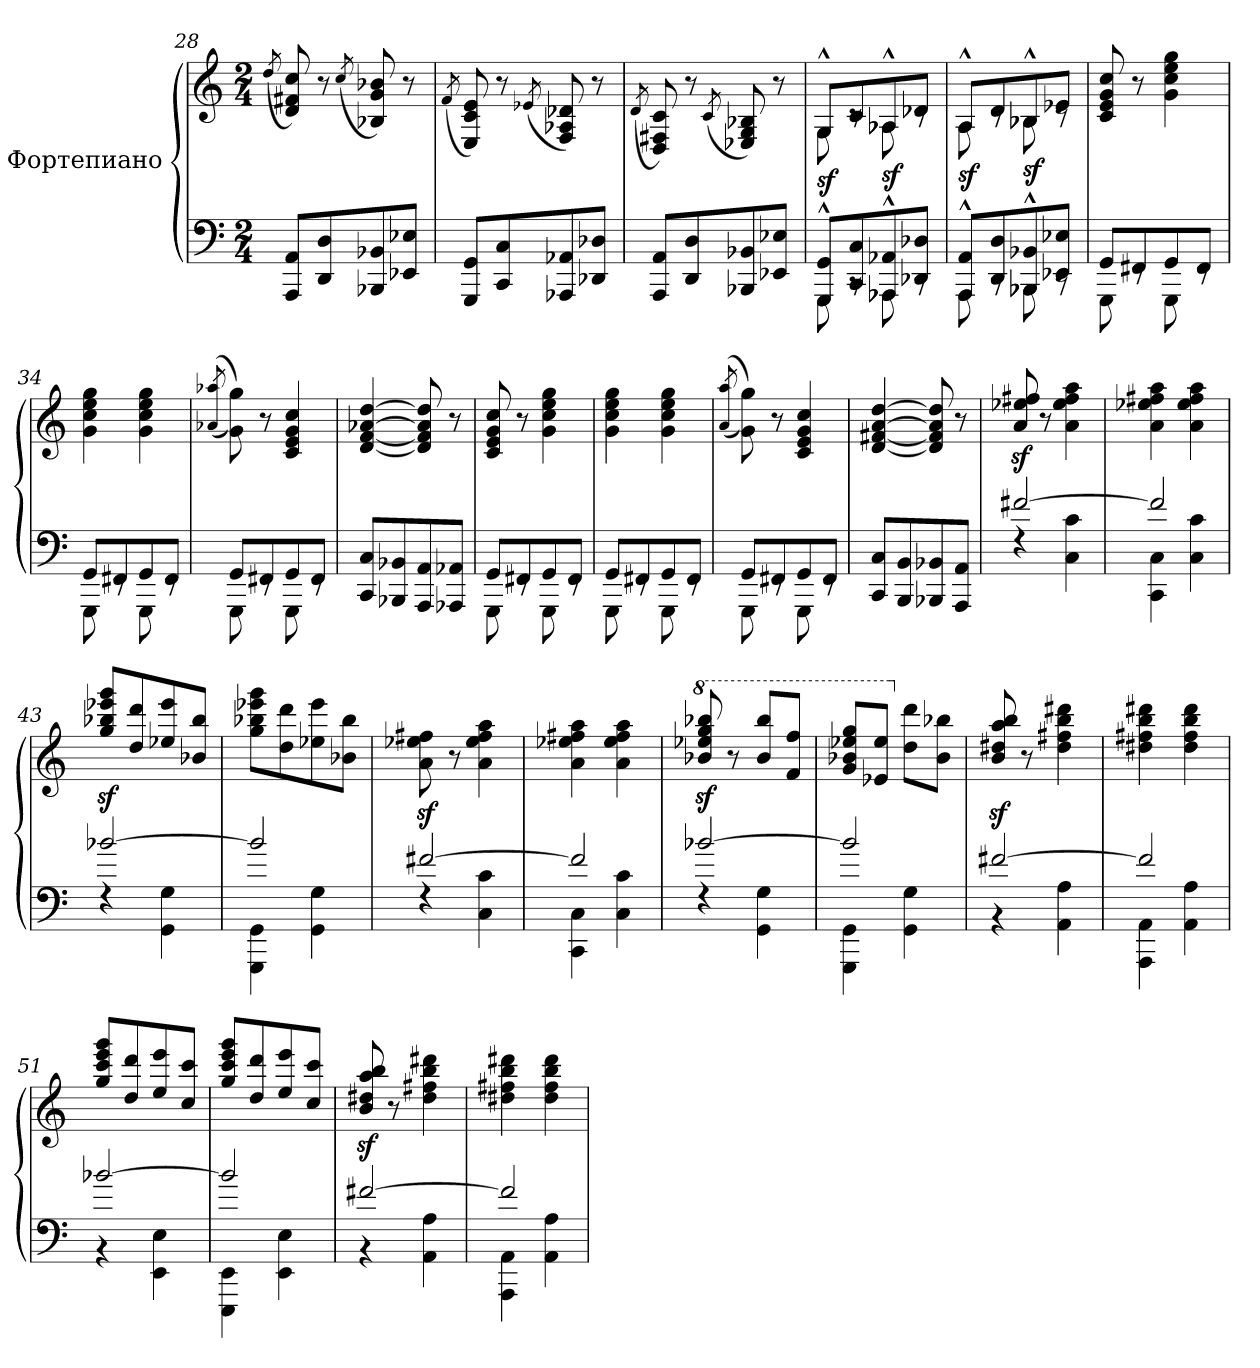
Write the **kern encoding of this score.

**kern	**kern	**dynam
*part1	*part1	*part1
*staff2	*staff1	*staff1/2
*I"Фортепиано	*	*
*clefF4	*clefG2	*
*k[]	*k[]	*
*M2/4	*M2/4	*
=28	=28	=28
.	(>8qdd/	.
8AAA/ 8AA/L	8d/ 8f#X/ 8cc/)	.
8DD/ 8D/	8r	.
.	(>8qcc/	.
8BBB-X/ 8BB-X/	8B-X/ 8g/ 8b-X/)	.
8EE-X/ 8E-X/J	8r	.
!!LO:LB:g=z
=29	=29	=29
.	(>8qf/	.
8GGG/ 8GG/L	8E/ 8c/ 8e/)	.
8CC/ 8C/	8r	.
.	(>8qe-X/	.
8AAA-X/ 8AA-X/	8F/ 8A-X/ 8d-X/)	.
8DD-X/ 8D-X/J	8r	.
=30	=30	=30
.	(>8qd/	.
8AAA/ 8AA/L	8D/ 8F#X/ 8c/)	.
8DD/ 8D/	8r	.
.	(>8qc/	.
8BBB-X/ 8BB-X/	8E-X/ 8G/ 8B-X/)	.
8EE-X/ 8E-X/J	8r	.
=31	=31	=31
*^	*^	*
!	!	!	!	!LO:DY:b
8GGG/^^ 8GG/^^L	8GGG\	8G^^/L	8G\	sf
8CC/ 8C/	8rCC	8c/	8rc	.
!	!	!	!	!LO:DY:b
8AAA-X/^^ 8AA-X/^^	8AAA-\	8A-X^^/	8A-\	sf
8DD-X/ 8D-X/J	8rCC	8d-X/J	8rc	.
=32	=32	=32	=32	=32
!	!	!	!	!LO:DY:b
8AAA/^^ 8AA/^^L	8AAA\	8A^^/L	8A\	sf
8DD/ 8D/	8rCC	8d/	8rc	.
!	!	!	!	!LO:DY:b
8BBB-X/^^ 8BB-X/^^	8BBB-\	8B-X^^/	8B-\	sf
8EE-X/ 8E-X/J	8rCC	8e-X/J	8rc	.
*	*	*v	*v	*
!!LO:LB:g=z
=33	=33	=33	=33
8GG/L	8GGG\	8c/ 8e/ 8g/ 8cc/	.
8FF#X/	8rEE	8r	.
8GG/	8GGG\	4g\ 4cc\ 4ee\ 4gg\	.
8FF#/J	8rEE	.	.
=34	=34	=34	=34
8GG/L	8GGG\	4g\ 4cc\ 4ee\ 4gg\	.
8FF#X/	8rEE	.	.
8GG/	8GGG\	4g\ 4cc\ 4ee\ 4gg\	.
8FF#/J	8rEE	.	.
=35	=35	=35	=35
.	.	((>8qa-X/ 8qaa-X/	.
8GG/L	8GGG\	8g\ 8gg\))	.
8FF#X/	8rEE	8r	.
8GG/	8GGG\	4c/ 4e/ 4g/ 4cc/	.
8FF#/J	8rEE	.	.
*v	*v	*	*
=36	=36	=36
8CC/ 8C/L	[4d/ [4f/ [4a-X/ [4dd/	.
8BBB-X/ 8BB-X/	.	.
8AAA/ 8AA/	8d/] 8f/] 8a-/] 8dd/]	.
8AAA-X/ 8AA-X/J	8r	.
!!LO:LB:g=z
=37	=37	=37
*^	*	*
8GG/L	8GGG\	8c/ 8e/ 8g/ 8cc/	.
8FF#X/	8rEE	8r	.
8GG/	8GGG\	4g\ 4cc\ 4ee\ 4gg\	.
8FF#/J	8rEE	.	.
=38	=38	=38	=38
8GG/L	8GGG\	4g\ 4cc\ 4ee\ 4gg\	.
8FF#X/	8rEE	.	.
8GG/	8GGG\	4g\ 4cc\ 4ee\ 4gg\	.
8FF#/J	8rEE	.	.
=39	=39	=39	=39
.	.	((>8qa/ 8qaa/	.
8GG/L	8GGG\	8g\ 8gg\))	.
8FF#X/	8rEE	8r	.
8GG/	8GGG\	4c/ 4e/ 4g/ 4cc/	.
8FF#/J	8rEE	.	.
*v	*v	*	*
=40	=40	=40
8CC/ 8C/L	[4d/ [4f#X/ [4a/ [4dd/	.
8BBB/ 8BB/	.	.
8BBB-X/ 8BB-X/	8d/] 8f#/] 8a/] 8dd/]	.
8AAA/ 8AA/J	8r	.
!!LO:LB:g=z
=41	=41	=41
*^	*	*
[2f#X/	4rF	8a/z< 8ee-X/z< 8ff#X/z<	.
.	.	8r	.
.	4C\ 4c\	4a\ 4ee-\ 4ff#\ 4aa\	.
=42	=42	=42	=42
2f#/]	4CC\ 4C\	4a\ 4ee-X\ 4ff#X\ 4aa\	.
.	4C\ 4c\	4a\ 4ee-\ 4ff#\ 4aa\	.
=43	=43	=43	=43
[2b-X/	4rF	8gg/z< 8bb-X/z< 8eee-X/z< 8ggg/z<L	.
.	.	8dd/ 8ddd/	.
.	4GG\ 4G\	8ee-X/ 8eee-/	.
.	.	8b-X/ 8bb-/J	.
=44	=44	=44	=44
2b-/]	4GGG\ 4GG\	8gg\ 8bb-X\ 8eee-X\ 8ggg\L	.
.	.	8dd\ 8ddd\	.
.	4GG\ 4G\	8ee-X\ 8eee-\	.
.	.	8b-X\ 8bb-\J	.
!!LO:PB:g=z
=45	=45	=45	=45
[2f#X/	4rF	8a\z< 8ee-X\z< 8ff#X\z<	.
.	.	8r	.
.	4C\ 4c\	4a\ 4ee-\ 4ff#\ 4aa\	.
=46	=46	=46	=46
2f#/]	4CC\ 4C\	4a\ 4ee-X\ 4ff#X\ 4aa\	.
.	4C\ 4c\	4a\ 4ee-\ 4ff#\ 4aa\	.
=47	=47	=47	=47
*	*	*8va	*
[2b-X/	4rF	8bb-X/z< 8eee-X/z< 8ggg/z< 8bbb-X/z<	.
.	.	8r	.
.	4GG\ 4G\	8bb-/ 8bbb-/L	.
.	.	8ff/ 8fff/J	.
=48	=48	=48	=48
2b-/]	4GGG\ 4GG\	8gg/ 8bb-X/ 8eee-X/ 8ggg/L	.
.	.	8ee-X/ 8eee-/J	.
*	*	*X8va	*
.	4GG\ 4G\	8dd\ 8ddd\L	.
.	.	8b-\ 8bb-X\J	.
!!LO:LB:g=z
=49	=49	=49	=49
[2f#X/	4r	8b/z< 8dd#X/z< 8aa/z< 8bb/z<	.
.	.	8r	.
.	4AA\ 4A\	4dd#\ 4ff#X\ 4bb\ 4ddd#X\	.
=50	=50	=50	=50
2f#/]	4AAA\ 4AA\	4dd#X\ 4ff#X\ 4bb\ 4ddd#X\	.
.	4AA\ 4A\	4dd#\ 4ff#\ 4bb\ 4ddd#\	.
=51	=51	=51	=51
[2b-X/	4r	8gg/ 8ccc/ 8eee/ 8ggg/L	.
.	.	8dd/ 8ddd/	.
.	4EE\ 4E\	8ee/ 8eee/	.
.	.	8cc/ 8ccc/J	.
=52	=52	=52	=52
2b-/]	4EEE\ 4EE\	8gg/ 8ccc/ 8eee/ 8ggg/L	.
.	.	8dd/ 8ddd/	.
.	4EE\ 4E\	8ee/ 8eee/	.
.	.	8cc/ 8ccc/J	.
!!LO:LB:g=z
=53	=53	=53	=53
[2f#X/	4r	8b/z< 8dd#X/z< 8aa/z< 8bb/z<	.
.	.	8r	.
.	4AA\ 4A\	4dd#\ 4ff#X\ 4bb\ 4ddd#X\	.
=54	=54	=54	=54
2f#/]	4AAA\ 4AA\	4dd#X\ 4ff#X\ 4bb\ 4ddd#X\	.
.	4AA\ 4A\	4dd#\ 4ff#\ 4bb\ 4ddd#\	.
*v	*v	*	*
=	=	=
*-	*-	*-
